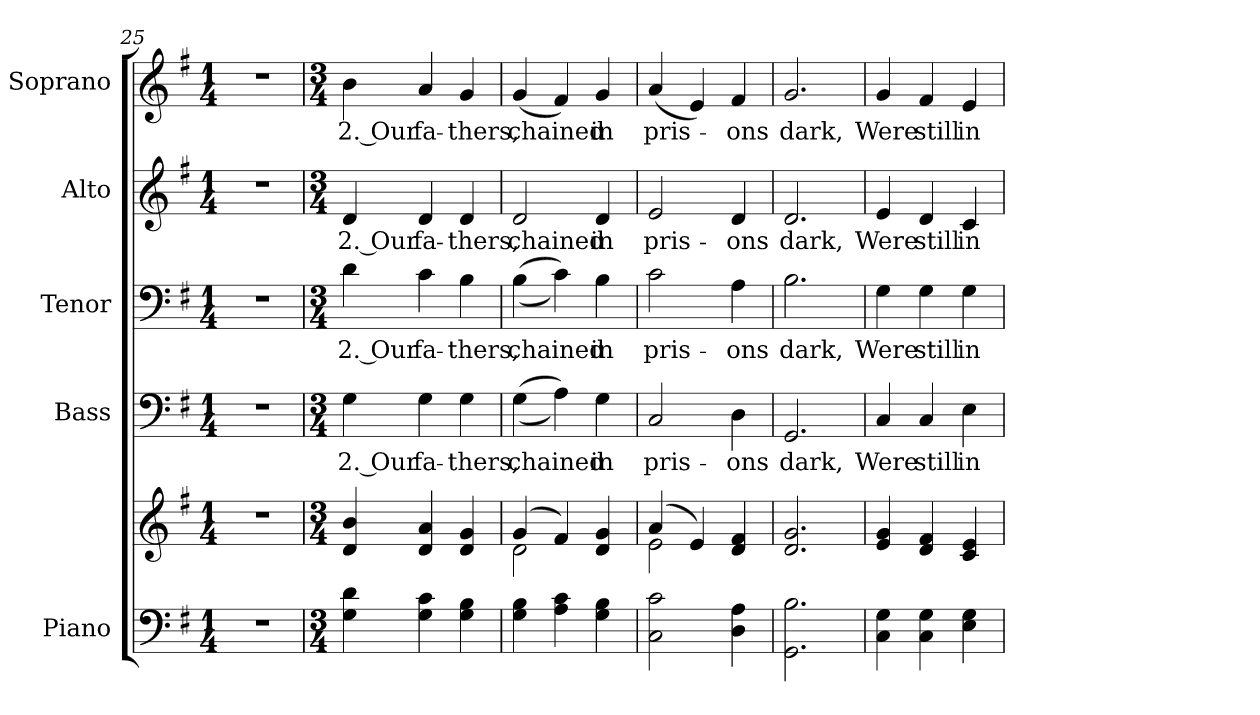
**kern	**kern	**kern	**text	**kern	**text	**kern	**text	**kern	**text
*part5	*part5	*part4	*part4	*part3	*part3	*part2	*part2	*part1	*part1
*staff6	*staff5	*staff4	*staff4	*staff3	*staff3	*staff2	*staff2	*staff1	*staff1
*I"Piano	*	*I"Bass	*	*I"Tenor	*	*I"Alto	*	*I"Soprano	*
*I'Pno.	*	*I'B.	*	*I'T.	*	*I'A.	*	*I'S.	*
!!LO:PB:g=z
*clefF4	*clefG2	*clefF4	*	*clefF4	*	*clefG2	*	*clefG2	*
*k[f#]	*k[f#]	*k[f#]	*	*k[f#]	*	*k[f#]	*	*k[f#]	*
*G:	*G:	*G:	*	*G:	*	*G:	*	*G:	*
*M1/4	*M1/4	*M1/4	*	*M1/4	*	*M1/4	*	*M1/4	*
=25	=25	=25	=25	=25	=25	=25	=25	=25	=25
!LO:N:vis=1	!LO:N:vis=1	!LO:N:vis=1	!	!LO:N:vis=1	!	!LO:N:vis=1	!	!LO:N:vis=1	!
4r	4r	4r	.	4r	.	4r	.	4r	.
=26	=26	=26	=26	=26	=26	=26	=26	=26	=26
*M3/4	*M3/4	*M3/4	*	*M3/4	*	*M3/4	*	*M3/4	*
!	!	!	!LO:LY:b:color=#000000	!	!	!	!	!	!
!	!	!	!	!	!LO:LY:b:color=#000000	!	!	!	!
!	!	!	!	!	!	!	!LO:LY:b:color=#000000	!	!
!	!	!	!	!	!	!	!	!	!LO:LY:b:color=#000000
4Gi\ 4di	4di/ 4bi	4Gi\	2. Our	4di\	2. Our	4di/	2. Our	4bi\	2. Our
!	!	!	!LO:LY:b:color=#000000	!	!	!	!	!	!
!	!	!	!	!	!LO:LY:b:color=#000000	!	!	!	!
!	!	!	!	!	!	!	!LO:LY:b:color=#000000	!	!
!	!	!	!	!	!	!	!	!	!LO:LY:b:color=#000000
4Gi\ 4ci	4di/ 4ai	4Gi\	fa-	4ci\	fa-	4di/	fa-	4ai/	fa-
!	!	!	!LO:LY:b:color=#000000	!	!	!	!	!	!
!	!	!	!	!	!LO:LY:b:color=#000000	!	!	!	!
!	!	!	!	!	!	!	!LO:LY:b:color=#000000	!	!
!	!	!	!	!	!	!	!	!	!LO:LY:b:color=#000000
4Gi\ 4Bi	4di/ 4gi	4Gi\	-thers,	4Bi\	-thers,	4di/	-thers,	4gi/	-thers,
=27	=27	=27	=27	=27	=27	=27	=27	=27	=27
*	*^	*	*	*	*	*	*	*	*
!	!	!	!	!LO:LY:b:color=#000000	!	!	!	!	!	!
!	!	!	!	!	!	!LO:LY:b:color=#000000	!	!	!	!
!	!	!	!	!	!	!	!	!LO:LY:b:color=#000000	!	!
!	!	!	!	!	!	!	!	!	!	!LO:LY:b:color=#000000
4Gi\ 4Bi	(4gi/	2di\	((4Gi\	chained	((4Bi\	chained	2di/	chained	(4gi/	chained
4Ai\ 4ci	4f#i/)	.	4Ai\))	.	4ci\))	.	.	.	4f#i/)	.
!	!	!	!	!LO:LY:b:color=#000000	!	!	!	!	!	!
!	!	!	!	!	!	!LO:LY:b:color=#000000	!	!	!	!
!	!	!	!	!	!	!	!	!LO:LY:b:color=#000000	!	!
!	!	!	!	!	!	!	!	!	!	!LO:LY:b:color=#000000
4Gi\ 4Bi	4di/ 4gi	4ryy	4Gi\	in	4Bi\	in	4di/	in	4gi/	in
!!LO:PB:g=z
=28	=28	=28	=28	=28	=28	=28	=28	=28	=28	=28
!	!	!	!	!LO:LY:b:color=#000000	!	!	!	!	!	!
!	!	!	!	!	!	!LO:LY:b:color=#000000	!	!	!	!
!	!	!	!	!	!	!	!	!LO:LY:b:color=#000000	!	!
!	!	!	!	!	!	!	!	!	!	!LO:LY:b:color=#000000
2Ci\ 2ci	(4ai/	2ei\	2Ci/	pris-	2ci\	pris-	2ei/	pris-	(4ai/	pris-
.	4ei/)	.	.	.	.	.	.	.	4ei/)	.
!	!	!	!	!LO:LY:b:color=#000000	!	!	!	!	!	!
!	!	!	!	!	!	!LO:LY:b:color=#000000	!	!	!	!
!	!	!	!	!	!	!	!	!LO:LY:b:color=#000000	!	!
!	!	!	!	!	!	!	!	!	!	!LO:LY:b:color=#000000
4Di\ 4Ai	4di/ 4f#i	4ryy	4Di\	-ons	4Ai\	-ons	4di/	-ons	4f#i/	-ons
*	*v	*v	*	*	*	*	*	*	*	*
=29	=29	=29	=29	=29	=29	=29	=29	=29	=29
*	*^	*	*	*	*	*	*	*	*
!	!	!	!	!LO:LY:b:color=#000000	!	!	!	!	!	!
*	*v	*v	*	*	*	*	*	*	*	*
*	*^	*	*	*	*	*	*	*	*
!	!	!	!	!	!	!LO:LY:b:color=#000000	!	!	!	!
*	*v	*v	*	*	*	*	*	*	*	*
*	*^	*	*	*	*	*	*	*	*
!	!	!	!	!	!	!	!	!LO:LY:b:color=#000000	!	!
*	*v	*v	*	*	*	*	*	*	*	*
*	*^	*	*	*	*	*	*	*	*
!	!	!	!	!	!	!	!	!	!	!LO:LY:b:color=#000000
*	*v	*v	*	*	*	*	*	*	*	*
2.GGi\ 2.Bi	2.di/ 2.gi	2.GGi/	dark,	2.Bi\	dark,	2.di/	dark,	2.gi/	dark,
=30	=30	=30	=30	=30	=30	=30	=30	=30	=30
!	!	!	!LO:LY:b:color=#000000	!	!	!	!	!	!
!	!	!	!	!	!LO:LY:b:color=#000000	!	!	!	!
!	!	!	!	!	!	!	!LO:LY:b:color=#000000	!	!
!	!	!	!	!	!	!	!	!	!LO:LY:b:color=#000000
4Ci\ 4Gi	4ei/ 4gi	4Ci/	Were	4Gi\	Were	4ei/	Were	4gi/	Were
!	!	!	!LO:LY:b:color=#000000	!	!	!	!	!	!
!	!	!	!	!	!LO:LY:b:color=#000000	!	!	!	!
!	!	!	!	!	!	!	!LO:LY:b:color=#000000	!	!
!	!	!	!	!	!	!	!	!	!LO:LY:b:color=#000000
4Ci\ 4Gi	4di/ 4f#i	4Ci/	still	4Gi\	still	4di/	still	4f#i/	still
!	!	!	!LO:LY:b:color=#000000	!	!	!	!	!	!
!	!	!	!	!	!LO:LY:b:color=#000000	!	!	!	!
!	!	!	!	!	!	!	!LO:LY:b:color=#000000	!	!
!	!	!	!	!	!	!	!	!	!LO:LY:b:color=#000000
4Ei\ 4Gi	4ci/ 4ei	4Ei\	in	4Gi\	in	4ci/	in	4ei/	in
=	=	=	=	=	=	=	=	=	=
*-	*-	*-	*-	*-	*-	*-	*-	*-	*-
